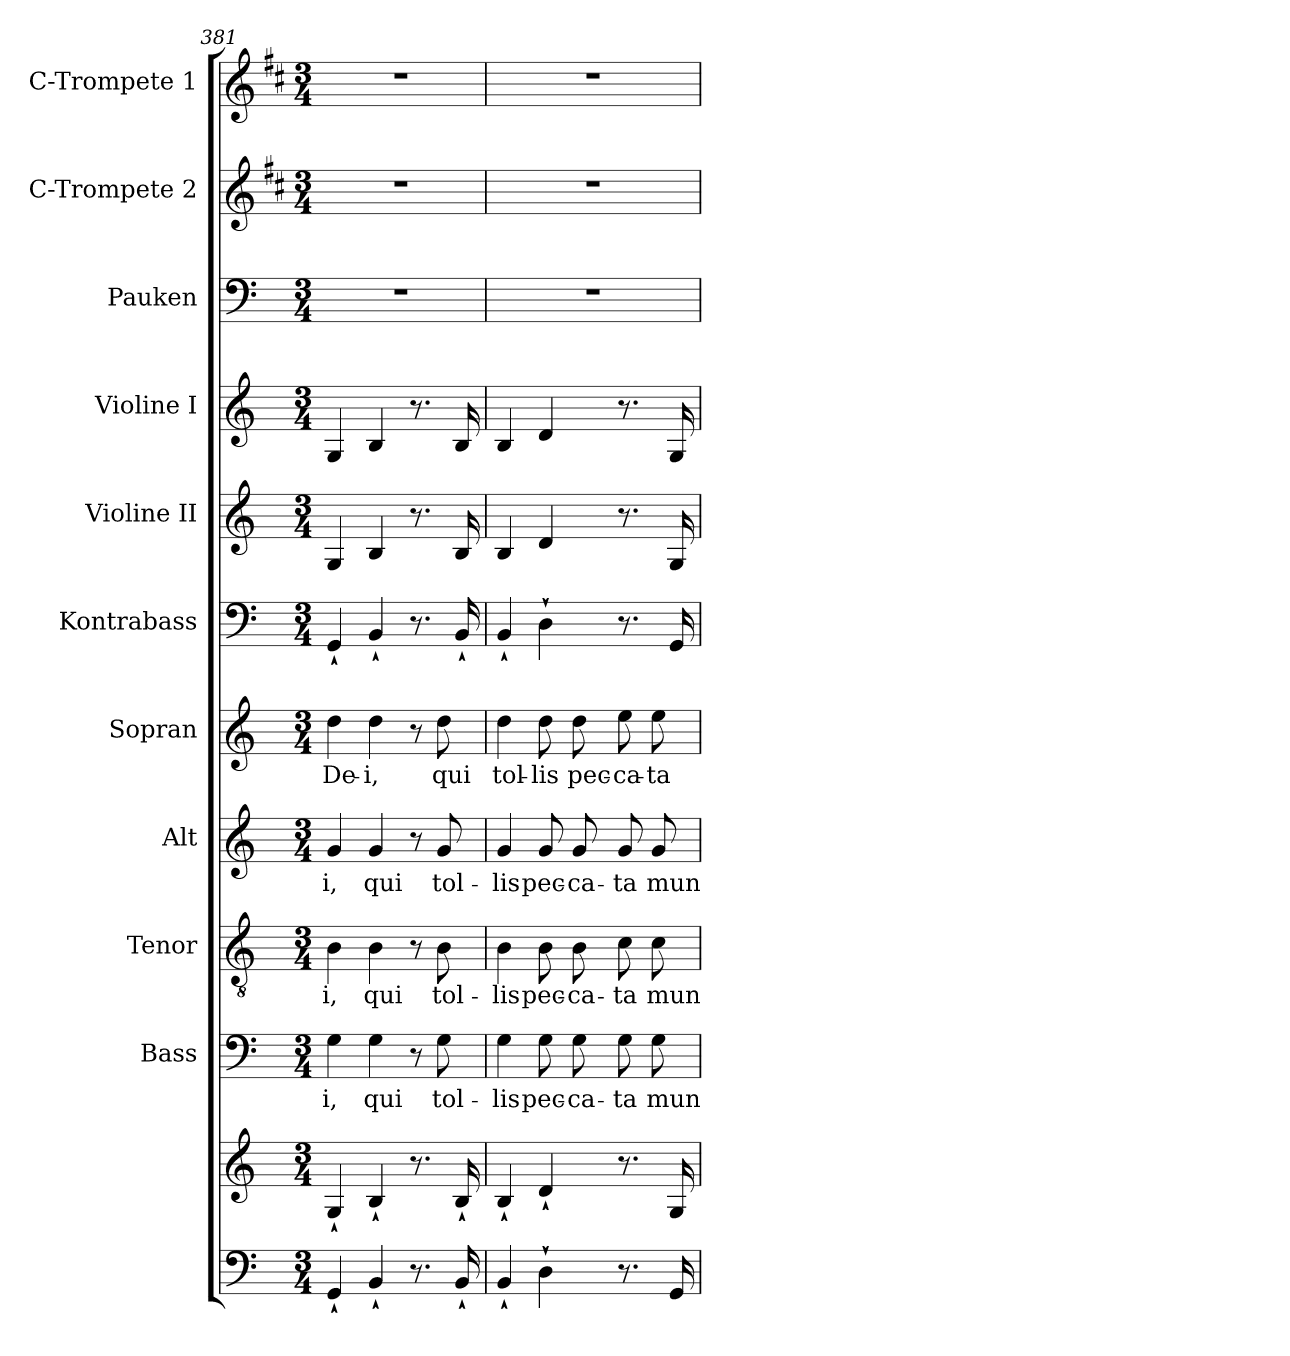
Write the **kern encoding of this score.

**kern	**kern	**kern	**text	**kern	**text	**kern	**text	**kern	**text	**kern	**kern	**kern	**kern	**kern	**kern
*part11	*part11	*part10	*part10	*part9	*part9	*part8	*part8	*part7	*part7	*part6	*part5	*part4	*part3	*part2	*part1
*staff12	*staff11	*staff10	*staff10	*staff9	*staff9	*staff8	*staff8	*staff7	*staff7	*staff6	*staff5	*staff4	*staff3	*staff2	*staff1
*	*	*I"Bass	*	*I"Tenor	*	*I"Alt	*	*I"Sopran	*	*I"Kontrabass	*I"Violine II	*I"Violine I	*I"Pauken	*I"C-Trompete 2	*I"C-Trompete 1
*	*	*I'B.	*	*I'T.	*	*I'A.	*	*I'S.	*	*I'Kb.	*I'Vl. II	*I'Vl. I	*I'Pk.	*I'C Trp. 2	*I'C Trp. 1
*clefF4	*clefG2	*clefF4	*	*clefGv2	*	*clefG2	*	*clefG2	*	*clefF4	*clefG2	*clefG2	*clefF4	*clefG2	*clefG2
*	*	*	*	*	*	*	*	*	*	*ITrd7c12	*	*	*	*ITrd1c2	*ITrd1c2
*k[]	*k[]	*k[]	*	*k[]	*	*k[]	*	*k[]	*	*k[]	*k[]	*k[]	*k[]	*k[]	*k[]
*C:	*C:	*C:	*	*C:	*	*C:	*	*C:	*	*C:	*C:	*C:	*C:	*C:	*C:
*M3/4	*M3/4	*M3/4	*	*M3/4	*	*M3/4	*	*M3/4	*	*M3/4	*M3/4	*M3/4	*M3/4	*M3/4	*M3/4
=381	=381	=381	=381	=381	=381	=381	=381	=381	=381	=381	=381	=381	=381	=381	=381
!	!	!	!LO:LY:b	!	!LO:LY:b	!	!LO:LY:b	!	!LO:LY:b	!	!	!	!	!	!
4GG`</	4G`</	4G\	-i,	4B\	-i,	4g/	-i,	4dd\	De-	4GGG`</	4G/	4G/	2.r	2.r	2.r
!	!	!	!LO:LY:b	!	!LO:LY:b	!	!LO:LY:b	!	!LO:LY:b	!	!	!	!	!	!
4BB`</	4B`</	4G\	qui	4B\	qui	4g/	qui	4dd\	-i,	4BBB`</	4B/	4B/	.	.	.
8.r	8.r	8r	.	8r	.	8r	.	8r	.	8.r	8.r	8.r	.	.	.
!	!	!	!LO:LY:b	!	!LO:LY:b	!	!LO:LY:b	!	!LO:LY:b	!	!	!	!	!	!
.	.	8G\	tol-	8B\	tol-	8g/	tol-	8dd\	qui	.	.	.	.	.	.
16BB`</	16B`</	.	.	.	.	.	.	.	.	16BBB`</	16B/	16B/	.	.	.
=382	=382	=382	=382	=382	=382	=382	=382	=382	=382	=382	=382	=382	=382	=382	=382
!	!	!	!LO:LY:b	!	!LO:LY:b	!	!LO:LY:b	!	!LO:LY:b	!	!	!	!	!	!
4BB`</	4B`</	4G\	-lis	4B\	-lis	4g/	-lis	4dd\	tol-	4BBB`</	4B/	4B/	2.r	2.r	2.r
!	!	!	!LO:LY:b	!	!LO:LY:b	!	!LO:LY:b	!	!LO:LY:b	!	!	!	!	!	!
4D`>\	4d`</	8G\	pec-	8B\	pec-	8g/	pec-	8dd\	-lis	4DD`>\	4d/	4d/	.	.	.
!	!	!	!LO:LY:b	!	!LO:LY:b	!	!LO:LY:b	!	!LO:LY:b	!	!	!	!	!	!
.	.	8G\	-ca-	8B\	-ca-	8g/	-ca-	8dd\	pec-	.	.	.	.	.	.
!	!	!	!LO:LY:b	!	!LO:LY:b	!	!LO:LY:b	!	!LO:LY:b	!	!	!	!	!	!
8.r	8.r	8G\	-ta	8c\	-ta	8g/	-ta	8ee\	-ca-	8.r	8.r	8.r	.	.	.
!	!	!	!LO:LY:b	!	!LO:LY:b	!	!LO:LY:b	!	!LO:LY:b	!	!	!	!	!	!
.	.	8G\	mun-	8c\	mun-	8g/	mun-	8ee\	-ta	.	.	.	.	.	.
16GG/	16G/	.	.	.	.	.	.	.	.	16GGG/	16G/	16G/	.	.	.
=	=	=	=	=	=	=	=	=	=	=	=	=	=	=	=
*-	*-	*-	*-	*-	*-	*-	*-	*-	*-	*-	*-	*-	*-	*-	*-
